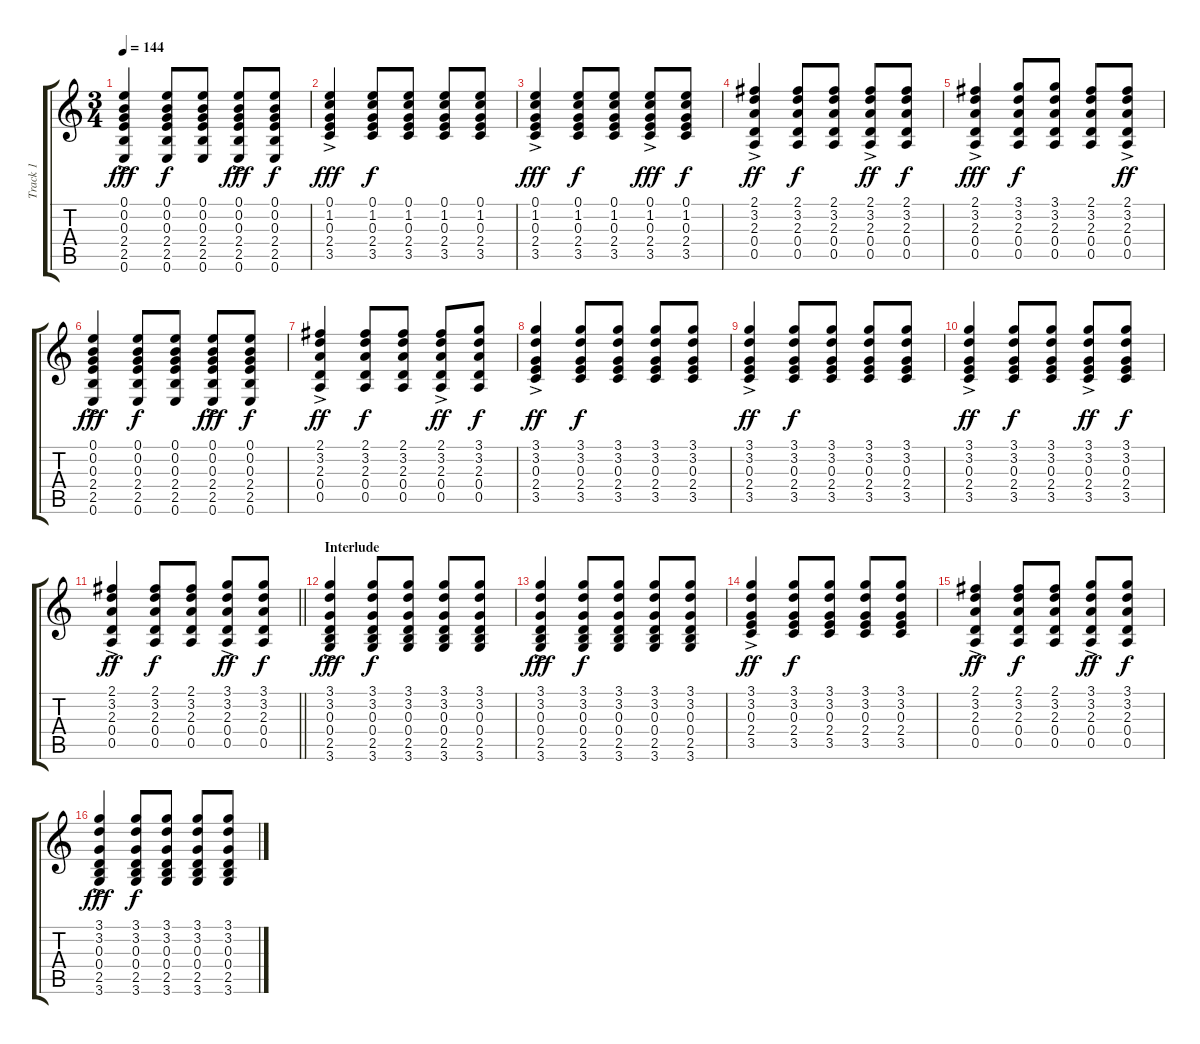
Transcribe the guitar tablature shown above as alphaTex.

\track ("Track 1" "Track 1") {instrument acousticguitarsteel}
\staff {score tabs}
\tuning (E4 B3 G3 D3 A2 E2) {hide}
\ts (3 4)
\tempo 144
\clef g2
\ks c
(0.1{ac} 0.2{ac} 0.3{ac} 2.4{ac} 2.5{ac} 0.6{ac}).4{dy fff} (0.1 0.2 0.3 2.4 2.5 0.6).8{dy f} (0.1 0.2 0.3 2.4 2.5 0.6).8 (0.1{ac} 0.2{ac} 0.3{ac} 2.4{ac} 2.5{ac} 0.6{ac}).8{dy fff} (0.1 0.2 0.3 2.4 2.5 0.6).8{dy f} |
(0.1{ac} 1.2{ac} 0.3{ac} 2.4{ac} 3.5{ac}).4{dy fff} (0.1 1.2 0.3 2.4 3.5).8{dy f} (0.1 1.2 0.3 2.4 3.5).8 (0.1 1.2 0.3 2.4 3.5).8 (0.1 1.2 0.3 2.4 3.5).8 |
(0.1{ac} 1.2{ac} 0.3{ac} 2.4{ac} 3.5{ac}).4{dy fff} (0.1 1.2 0.3 2.4 3.5).8{dy f} (0.1 1.2 0.3 2.4 3.5).8 (0.1{ac} 1.2{ac} 0.3{ac} 2.4{ac} 3.5{ac}).8{dy fff} (0.1 1.2 0.3 2.4 3.5).8{dy f} |
(2.1{ac} 3.2{ac} 2.3{ac} 0.4{ac} 0.5{ac}).4{dy ff} (2.1 3.2 2.3 0.4 0.5).8{dy f} (2.1 3.2 2.3 0.4 0.5).8 (2.1{ac} 3.2{ac} 2.3{ac} 0.4{ac} 0.5{ac}).8{dy ff} (2.1 3.2 2.3 0.4 0.5).8{dy f} |
(2.1{ac} 3.2{ac} 2.3{ac} 0.4{ac} 0.5{ac}).4{dy fff} (3.1 3.2 2.3 0.4 0.5).8{dy f} (3.1 3.2 2.3 0.4 0.5).8 (2.1 3.2 2.3 0.4 0.5).8 (2.1{ac} 3.2{ac} 2.3{ac} 0.4{ac} 0.5{ac}).8{dy ff} |
(0.1{ac} 0.2{ac} 0.3{ac} 2.4{ac} 2.5{ac} 0.6{ac}).4{dy fff} (0.1 0.2 0.3 2.4 2.5 0.6).8{dy f} (0.1 0.2 0.3 2.4 2.5 0.6).8 (0.1{ac} 0.2{ac} 0.3{ac} 2.4{ac} 2.5{ac} 0.6{ac}).8{dy fff} (0.1 0.2 0.3 2.4 2.5 0.6).8{dy f} |
(2.1{ac} 3.2{ac} 2.3{ac} 0.4{ac} 0.5{ac}).4{dy ff} (2.1 3.2 2.3 0.4 0.5).8{dy f} (2.1 3.2 2.3 0.4 0.5).8 (2.1{ac} 3.2{ac} 2.3{ac} 0.4{ac} 0.5{ac}).8{dy ff} (3.1 3.2 2.3 0.4 0.5).8{dy f} |
(3.1{ac} 3.2{ac} 0.3{ac} 2.4{ac} 3.5{ac}).4{dy ff} (3.1 3.2 0.3 2.4 3.5).8{dy f} (3.1 3.2 0.3 2.4 3.5).8 (3.1 3.2 0.3 2.4 3.5).8 (3.1 3.2 0.3 2.4 3.5).8 |
(3.1{ac} 3.2{ac} 0.3{ac} 2.4{ac} 3.5{ac}).4{dy ff} (3.1 3.2 0.3 2.4 3.5).8{dy f} (3.1 3.2 0.3 2.4 3.5).8 (3.1 3.2 0.3 2.4 3.5).8 (3.1 3.2 0.3 2.4 3.5).8 |
(3.1{ac} 3.2{ac} 0.3{ac} 2.4{ac} 3.5{ac}).4{dy ff} (3.1 3.2 0.3 2.4 3.5).8{dy f} (3.1 3.2 0.3 2.4 3.5).8 (3.1{ac} 3.2{ac} 0.3{ac} 2.4{ac} 3.5{ac}).8{dy ff} (3.1 3.2 0.3 2.4 3.5).8{dy f} |
\barLineRight lightlight
(2.1{ac} 3.2{ac} 2.3{ac} 0.4{ac} 0.5{ac}).4{dy ff} (2.1 3.2 2.3 0.4 0.5).8{dy f} (2.1 3.2 2.3 0.4 0.5).8 (3.1{ac} 3.2{ac} 2.3{ac} 0.4{ac} 0.5{ac}).8{dy ff} (3.1 3.2 2.3 0.4 0.5).8{dy f} |
\section ("" "Interlude")
(3.1{ac} 3.2{ac} 0.3{ac} 0.4{ac} 2.5{ac} 3.6{ac}).4{dy fff} (3.1 3.2 0.3 0.4 2.5 3.6).8{dy f} (3.1 3.2 0.3 0.4 2.5 3.6).8 (3.1 3.2 0.3 0.4 2.5 3.6).8 (3.1 3.2 0.3 0.4 2.5 3.6).8 |
(3.1{ac} 3.2{ac} 0.3{ac} 0.4{ac} 2.5{ac} 3.6{ac}).4{dy fff} (3.1 3.2 0.3 0.4 2.5 3.6).8{dy f} (3.1 3.2 0.3 0.4 2.5 3.6).8 (3.1 3.2 0.3 0.4 2.5 3.6).8 (3.1 3.2 0.3 0.4 2.5 3.6).8 |
(3.1{ac} 3.2{ac} 0.3{ac} 2.4{ac} 3.5{ac}).4{dy ff} (3.1 3.2 0.3 2.4 3.5).8{dy f} (3.1 3.2 0.3 2.4 3.5).8 (3.1 3.2 0.3 2.4 3.5).8 (3.1 3.2 0.3 2.4 3.5).8 |
(2.1{ac} 3.2{ac} 2.3{ac} 0.4{ac} 0.5{ac}).4{dy ff} (2.1 3.2 2.3 0.4 0.5).8{dy f} (2.1 3.2 2.3 0.4 0.5).8 (3.1{ac} 3.2{ac} 2.3{ac} 0.4{ac} 0.5{ac}).8{dy ff} (3.1 3.2 2.3 0.4 0.5).8{dy f} |
(3.1{ac} 3.2{ac} 0.3{ac} 0.4{ac} 2.5{ac} 3.6{ac}).4{dy fff} (3.1 3.2 0.3 0.4 2.5 3.6).8{dy f} (3.1 3.2 0.3 0.4 2.5 3.6).8 (3.1 3.2 0.3 0.4 2.5 3.6).8 (3.1 3.2 0.3 0.4 2.5 3.6).8
